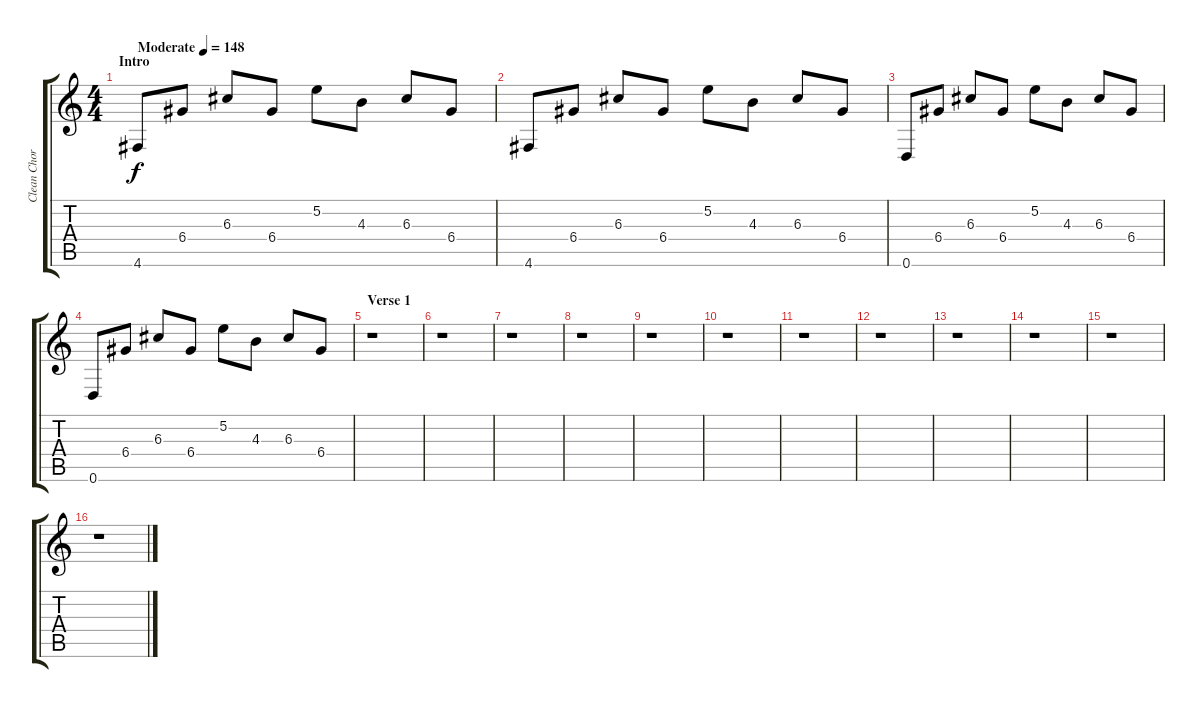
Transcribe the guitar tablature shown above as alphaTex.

\track ("Clean Chorus" "Clean Chor") {instrument electricguitarclean}
\staff {score tabs}
\tuning (E4 B3 G3 D3 A2 D2) {hide}
\ts (4 4)
\section ("" "Intro")
\tempo (148 "Moderate")
\clef g2
\ks c
4.6.8{dy f instrument electricguitarclean} 6.4.8 6.3.8 6.4.8 5.2.8 4.3.8 6.3.8 6.4.8 |
4.6.8 6.4.8 6.3.8 6.4.8 5.2.8 4.3.8 6.3.8 6.4.8 |
0.6.8 6.4.8 6.3.8 6.4.8 5.2.8 4.3.8 6.3.8 6.4.8 |
0.6.8 6.4.8 6.3.8 6.4.8 5.2.8 4.3.8 6.3.8 6.4.8 |
\section ("" "Verse 1")
r.1 |
r.1 |
r.1 |
r.1 |
r.1 |
r.1 |
r.1 |
r.1 |
r.1 |
r.1 |
r.1 |
r.1
